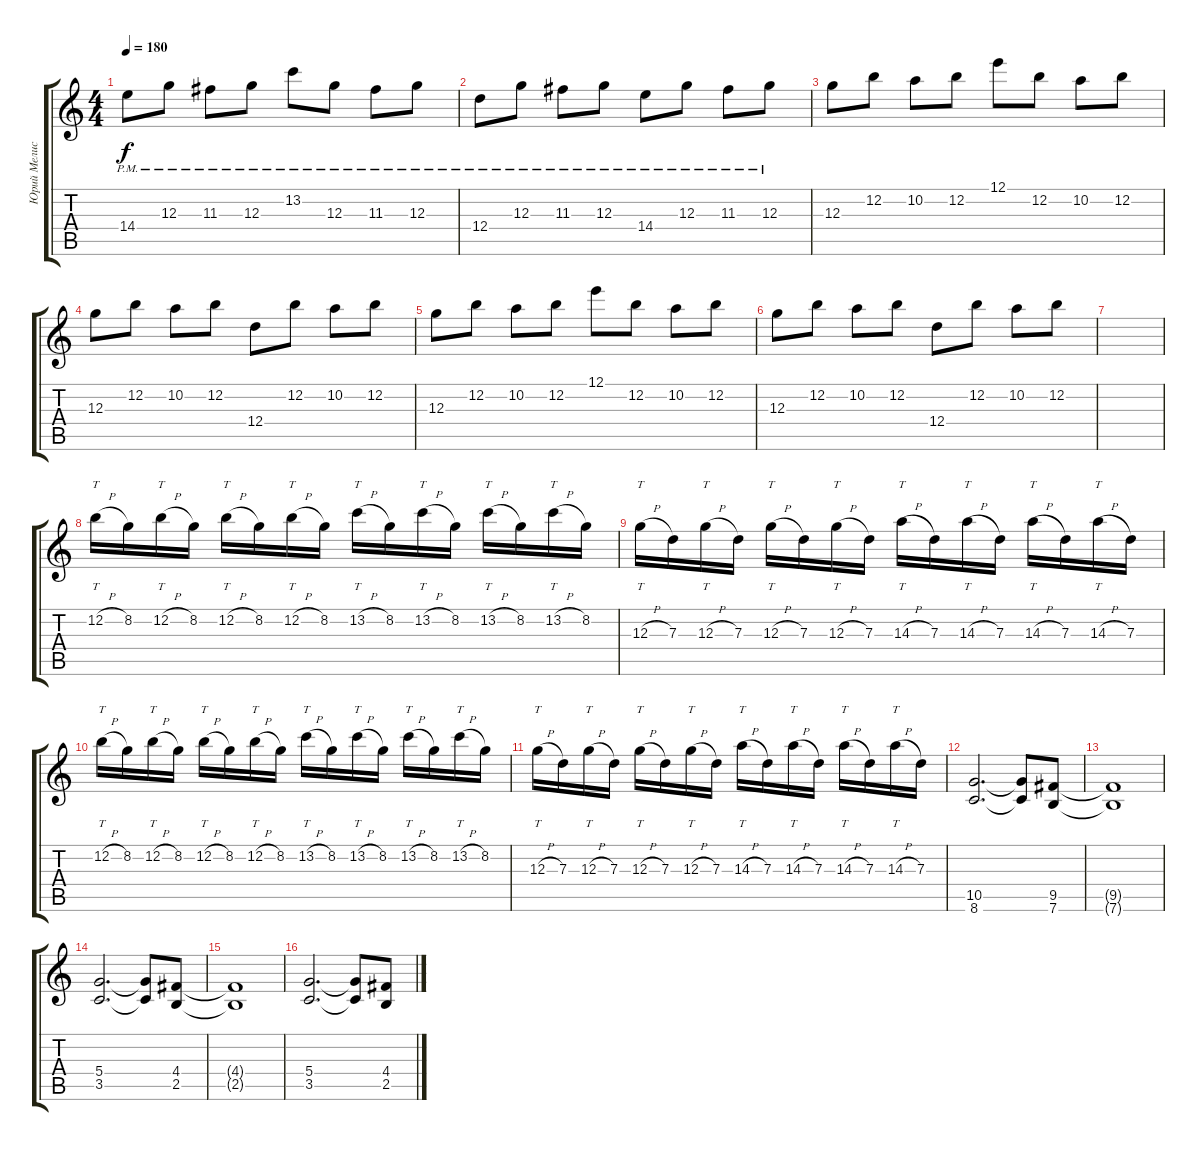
\track ("Юрий Мелисов" "Юрий Мелис") {instrument overdrivenguitar}
\staff {score tabs}
\tuning (E4 B3 G3 D3 A2 E2) {hide}
\ts (4 4)
\tempo 180
\clef g2
\ks c
14.4{pm}.8{dy f} 12.3{pm}.8 11.3{pm}.8 12.3{pm}.8 13.2{pm}.8 12.3{pm}.8 11.3{pm}.8 12.3{pm}.8 |
12.4{pm}.8 12.3{pm}.8 11.3{pm}.8 12.3{pm}.8 14.4{pm}.8 12.3{pm}.8 11.3{pm}.8 12.3{pm}.8 |
12.3.8 12.2.8 10.2.8 12.2.8 12.1.8 12.2.8 10.2.8 12.2.8 |
12.3.8 12.2.8 10.2.8 12.2.8 12.4.8 12.2.8 10.2.8 12.2.8 |
12.3.8 12.2.8 10.2.8 12.2.8 12.1.8 12.2.8 10.2.8 12.2.8 |
12.3.8 12.2.8 10.2.8 12.2.8 12.4.8 12.2.8 10.2.8 12.2.8 |
|
12.2{h}.16{tt} 8.2.16 12.2{h}.16{tt} 8.2.16 12.2{h}.16{tt} 8.2.16 12.2{h}.16{tt} 8.2.16 13.2{h}.16{tt} 8.2.16 13.2{h}.16{tt} 8.2.16 13.2{h}.16{tt} 8.2.16 13.2{h}.16{tt} 8.2.16 |
12.3{h}.16{tt} 7.3.16 12.3{h}.16{tt} 7.3.16 12.3{h}.16{tt} 7.3.16 12.3{h}.16{tt} 7.3.16 14.3{h}.16{tt} 7.3.16 14.3{h}.16{tt} 7.3.16 14.3{h}.16{tt} 7.3.16 14.3{h}.16{tt} 7.3.16 |
12.2{h}.16{tt} 8.2.16 12.2{h}.16{tt} 8.2.16 12.2{h}.16{tt} 8.2.16 12.2{h}.16{tt} 8.2.16 13.2{h}.16{tt} 8.2.16 13.2{h}.16{tt} 8.2.16 13.2{h}.16{tt} 8.2.16 13.2{h}.16{tt} 8.2.16 |
12.3{h}.16{tt} 7.3.16 12.3{h}.16{tt} 7.3.16 12.3{h}.16{tt} 7.3.16 12.3{h}.16{tt} 7.3.16 14.3{h}.16{tt} 7.3.16 14.3{h}.16{tt} 7.3.16 14.3{h}.16{tt} 7.3.16 14.3{h}.16{tt} 7.3.16 |
(10.5 8.6).2{d} (10.5{t} 8.6{t}).8 (9.5 7.6).8 |
(9.5{t} 7.6{t}).1 |
(5.4 3.5).2{d} (5.4{t} 3.5{t}).8 (4.4 2.5).8 |
(4.4{t} 2.5{t}).1 |
(5.4 3.5).2{d} (5.4{t} 3.5{t}).8 (4.4 2.5).8
